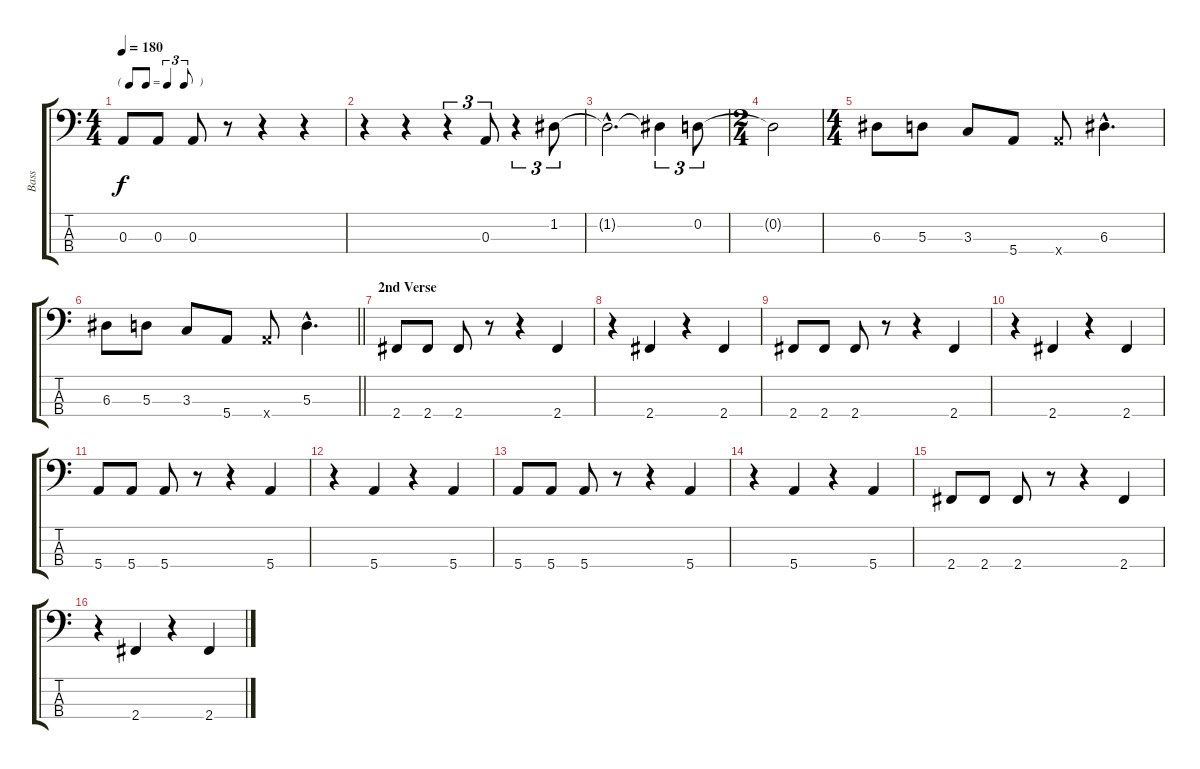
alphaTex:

\track ("Bass" "Bass") {instrument electricbassfinger}
\staff {score tabs}
\tuning (G2 D2 A1 E1) {hide}
\ts (4 4)
\tf triplet8th
\tempo 180
\clef f4
\ks c
0.3.8{dy f} 0.3.8 0.3.8 r.8 r.4 r.4 |
r.4 r.4 r.4{tu (3 2)} 0.3.8{tu (3 2)} r.4{tu (3 2)} 1.2.8{tu (3 2)} |
1.2{hac t}.2{d} 1.2{t}.4{tu (3 2)} 0.2.8{tu (3 2)} |
\ts (2 4)
0.2{t}.2 |
\ts (4 4)
6.3.8 5.3.8 3.3.8 5.4.8 5.4{x}.8 6.3{hac}.4{d} |
\barLineRight lightlight
6.3.8 5.3.8 3.3.8 5.4.8 5.4{x}.8 5.3{hac}.4{d} |
\section ("" "2nd Verse")
2.4.8 2.4.8 2.4.8 r.8 r.4 2.4.4 |
r.4 2.4.4 r.4 2.4.4 |
2.4.8 2.4.8 2.4.8 r.8 r.4 2.4.4 |
r.4 2.4.4 r.4 2.4.4 |
5.4.8 5.4.8 5.4.8 r.8 r.4 5.4.4 |
r.4 5.4.4 r.4 5.4.4 |
5.4.8 5.4.8 5.4.8 r.8 r.4 5.4.4 |
r.4 5.4.4 r.4 5.4.4 |
2.4.8 2.4.8 2.4.8 r.8 r.4 2.4.4 |
r.4 2.4.4 r.4 2.4.4
